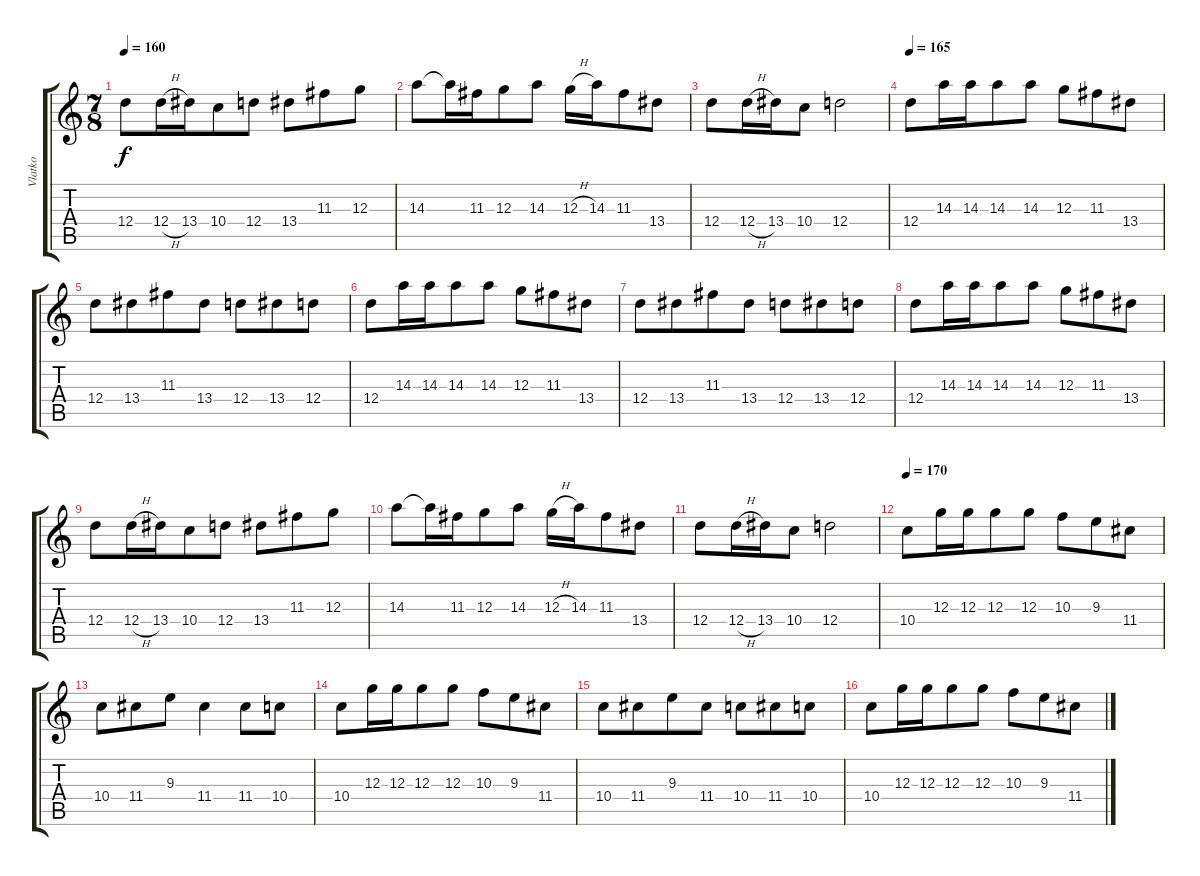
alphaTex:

\track ("Vlatko" "Vlatko") {instrument distortionguitar}
\staff {score tabs}
\tuning (E4 B3 G3 D3 A2 E2) {hide}
\ts (7 8)
\tempo 160
\clef g2
\ks c
12.4.8{dy f} 12.4{h}.16 13.4.16 10.4.8 12.4.8 13.4.8 11.3.8 12.3.8 |
14.3.8 14.3{t}.16 11.3.16 12.3.8 14.3.8 12.3{h}.16 14.3.16 11.3.8 13.4.8 |
12.4.8 12.4{h}.16 13.4.16 10.4.8 12.4.2 |
\tempo 165
12.4.8{volume 14} 14.3.16 14.3.16 14.3.8 14.3.8 12.3.8 11.3.8 13.4.8 |
12.4.8 13.4.8 11.3.8 13.4.8 12.4.8 13.4.8 12.4.8 |
12.4.8 14.3.16 14.3.16 14.3.8 14.3.8 12.3.8 11.3.8 13.4.8 |
12.4.8 13.4.8 11.3.8 13.4.8 12.4.8 13.4.8 12.4.8 |
12.4.8 14.3.16 14.3.16 14.3.8 14.3.8 12.3.8 11.3.8 13.4.8 |
12.4.8 12.4{h}.16 13.4.16 10.4.8 12.4.8 13.4.8 11.3.8 12.3.8 |
14.3.8 14.3{t}.16 11.3.16 12.3.8 14.3.8 12.3{h}.16 14.3.16 11.3.8 13.4.8 |
12.4.8 12.4{h}.16 13.4.16 10.4.8 12.4.2 |
\tempo 170
10.4.8{volume 14} 12.3.16 12.3.16 12.3.8 12.3.8 10.3.8 9.3.8 11.4.8 |
10.4.8 11.4.8 9.3.8 11.4.4 11.4.8 10.4.8 |
10.4.8 12.3.16 12.3.16 12.3.8 12.3.8 10.3.8 9.3.8 11.4.8 |
10.4.8 11.4.8 9.3.8 11.4.8 10.4.8 11.4.8 10.4.8 |
10.4.8 12.3.16 12.3.16 12.3.8 12.3.8 10.3.8 9.3.8 11.4.8
